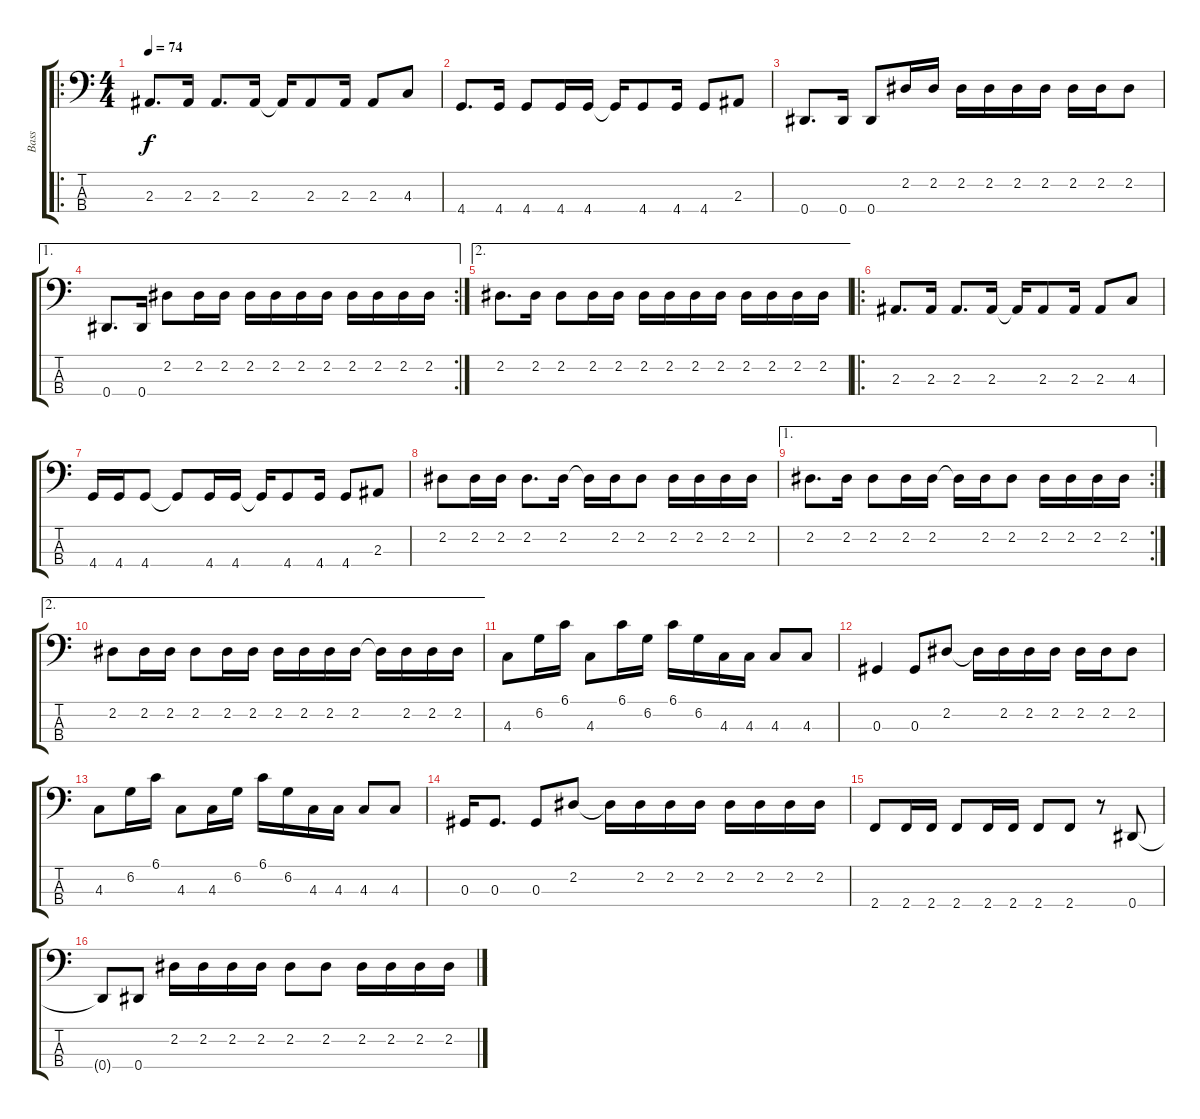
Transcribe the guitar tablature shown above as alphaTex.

\track ("Bass" "Bass") {instrument electricbassfinger}
\staff {score tabs}
\tuning (Gb2 Db2 Ab1 Eb1) {hide}
\ro
\ts (4 4)
\tempo 74
\clef f4
\ks c
2.3.8{d dy f} 2.3.16 2.3.8{d} 2.3.16 2.3{t}.16 2.3.8 2.3.16 2.3.8 4.3.8 |
4.4.8{d} 4.4.16 4.4.8 4.4.16 4.4.16 4.4{t}.16 4.4.8 4.4.16 4.4.8 2.3.8 |
0.4.8{d} 0.4.16 0.4.8 2.2.16 2.2.16 2.2.16 2.2.16 2.2.16 2.2.16 2.2.16 2.2.16 2.2.8 |
\ae 1
\rc 2
0.4.8{d} 0.4.16 2.2.8 2.2.16 2.2.16 2.2.16 2.2.16 2.2.16 2.2.16 2.2.16 2.2.16 2.2.16 2.2.16 |
\ae 2
2.2.8{d} 2.2.16 2.2.8 2.2.16 2.2.16 2.2.16 2.2.16 2.2.16 2.2.16 2.2.16 2.2.16 2.2.16 2.2.16 |
\ro
2.3.8{d} 2.3.16 2.3.8{d} 2.3.16 2.3{t}.16 2.3.8 2.3.16 2.3.8 4.3.8 |
4.4.16 4.4.16 4.4.8 4.4{t}.8 4.4.16 4.4.16 4.4{t}.16 4.4.8 4.4.16 4.4.8 2.3.8 |
2.2.8 2.2.16 2.2.16 2.2.8{d} 2.2.16 2.2{t}.16 2.2.16 2.2.8 2.2.16 2.2.16 2.2.16 2.2.16 |
\ae 1
\rc 2
2.2.8{d} 2.2.16 2.2.8 2.2.16 2.2.16 2.2{t}.16 2.2.16 2.2.8 2.2.16 2.2.16 2.2.16 2.2.16 |
\ae 2
2.2.8 2.2.16 2.2.16 2.2.8 2.2.16 2.2.16 2.2.16 2.2.16 2.2.16 2.2.16 2.2{t}.16 2.2.16 2.2.16 2.2.16 |
4.3.8 6.2.16 6.1.16 4.3.8 6.1.16 6.2.16 6.1.16 6.2.16 4.3.16 4.3.16 4.3.8 4.3.8 |
0.3.4 0.3.8 2.2.8 2.2{t}.16 2.2.16 2.2.16 2.2.16 2.2.16 2.2.16 2.2.8 |
4.3.8 6.2.16 6.1.16 4.3.8 4.3.16 6.2.16 6.1.16 6.2.16 4.3.16 4.3.16 4.3.8 4.3.8 |
0.3.16 0.3.8{d} 0.3.8 2.2.8 2.2{t}.16 2.2.16 2.2.16 2.2.16 2.2.16 2.2.16 2.2.16 2.2.16 |
2.4.8 2.4.16 2.4.16 2.4.8 2.4.16 2.4.16 2.4.8 2.4.8 r.8 0.4.8 |
0.4{t}.8 0.4.8 2.2.16 2.2.16 2.2.16 2.2.16 2.2.8 2.2.8 2.2.16 2.2.16 2.2.16 2.2.16
